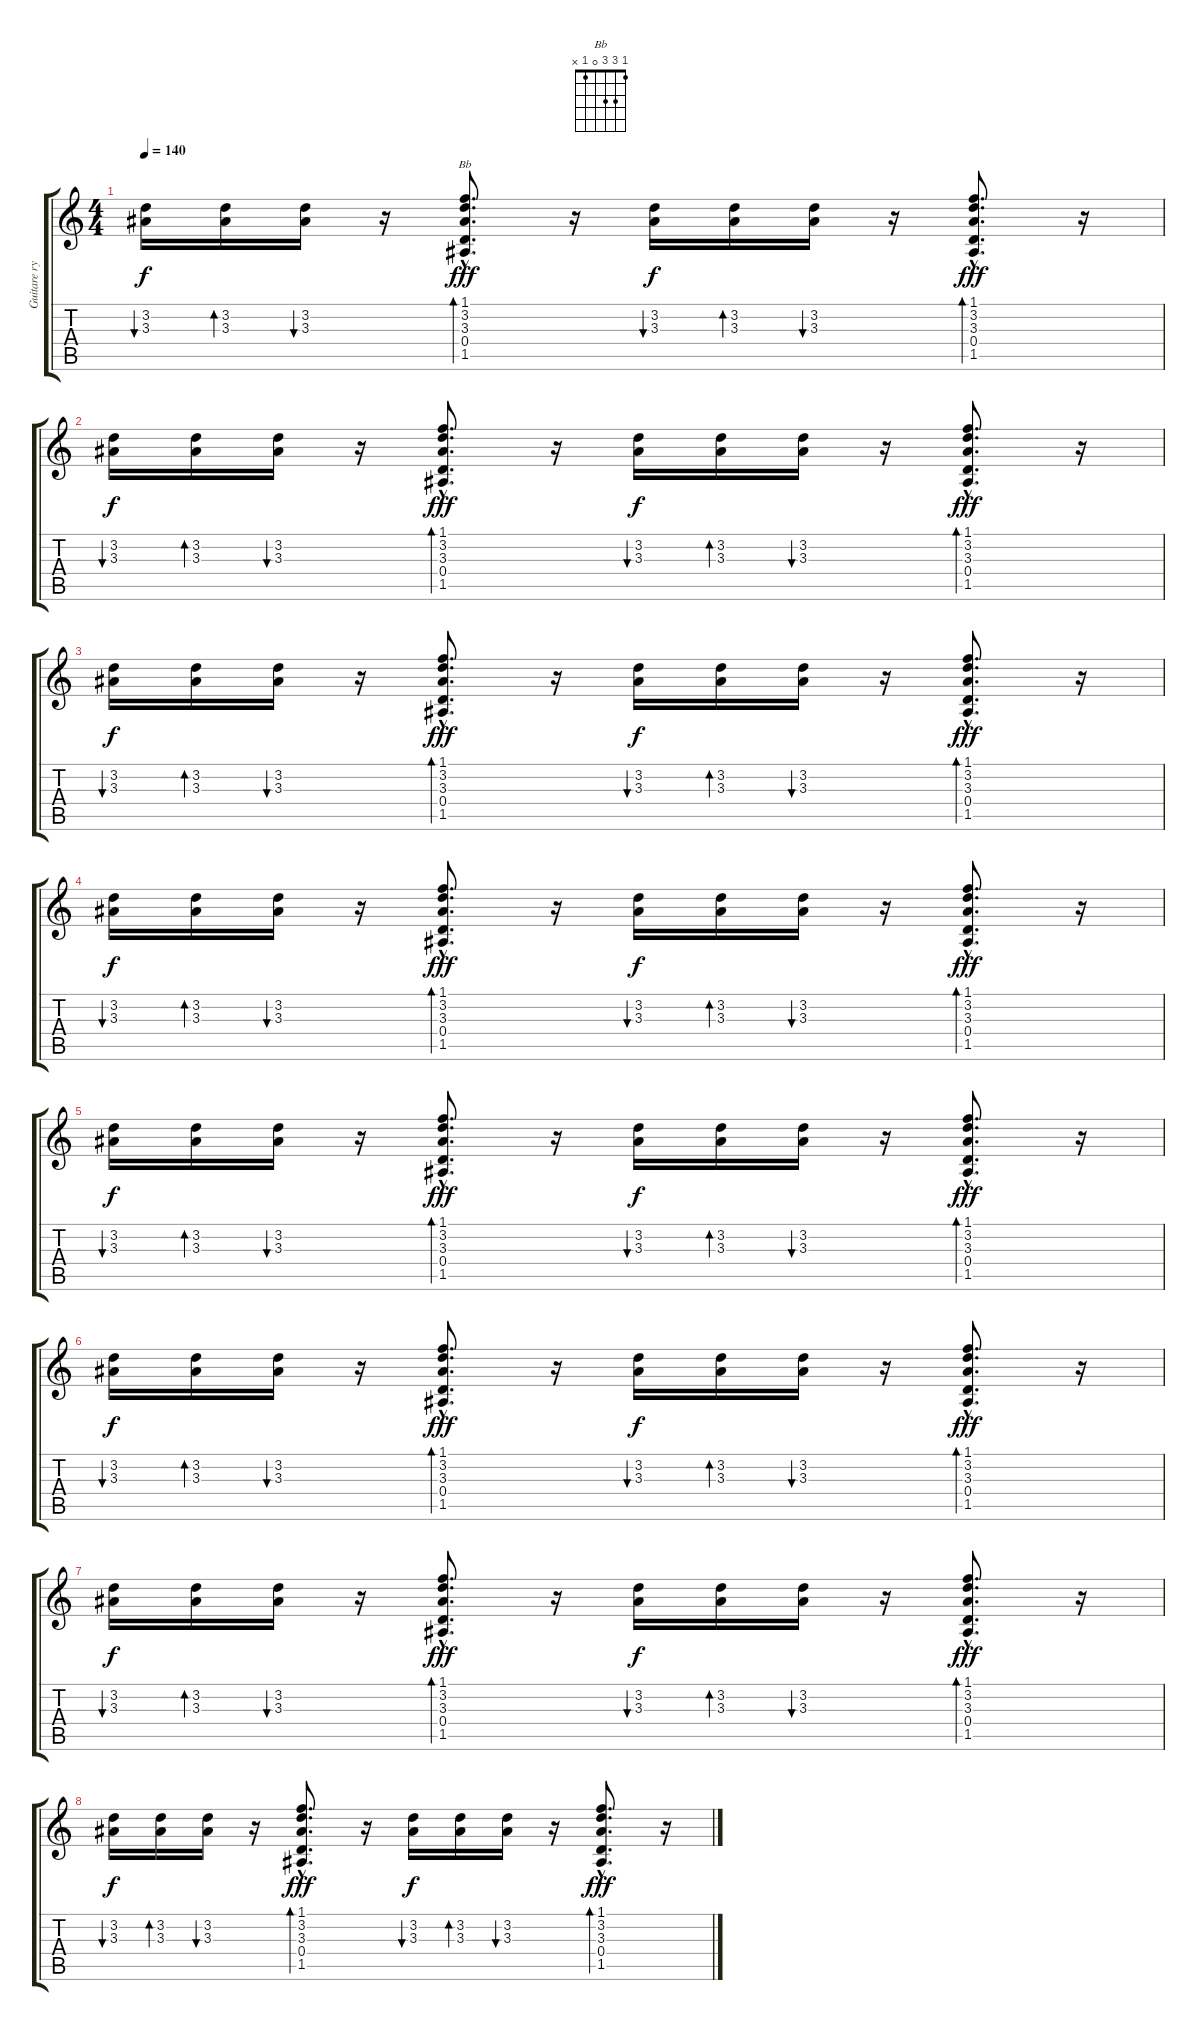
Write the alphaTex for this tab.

\track ("Guitare rythmique" "Guitare ry") {instrument acousticguitarsteel}
\staff {score tabs}
\tuning (E4 B3 G3 D3 A2 E2) {hide}
\chord ("Bb" 1 3 3 0 1 x)
\ts (4 4)
\tempo 140
\clef g2
\ks c
(3.2 3.3).16{bu 240 dy f} (3.2 3.3).16{bd 480} (3.2 3.3).16{bu 480} r.16 (1.1{hac} 3.2{hac} 3.3{hac} 0.4{hac} 1.5{hac}).8{d bd 120 ch "Bb" dy fff} r.16 (3.2 3.3).16{bu 480 dy f} (3.2 3.3).16{bd 480} (3.2 3.3).16{bu 480} r.16 (1.1{hac} 3.2{hac} 3.3{hac} 0.4{hac} 1.5{hac}).8{d bd 120 dy fff} r.16 |
(3.2 3.3).16{bu 240 dy f} (3.2 3.3).16{bd 480} (3.2 3.3).16{bu 480} r.16 (1.1{hac} 3.2{hac} 3.3{hac} 0.4{hac} 1.5{hac}).8{d bd 120 dy fff} r.16 (3.2 3.3).16{bu 480 dy f} (3.2 3.3).16{bd 480} (3.2 3.3).16{bu 480} r.16 (1.1{hac} 3.2{hac} 3.3{hac} 0.4{hac} 1.5{hac}).8{d bd 120 dy fff} r.16 |
(3.2 3.3).16{bu 240 dy f} (3.2 3.3).16{bd 480} (3.2 3.3).16{bu 480} r.16 (1.1{hac} 3.2{hac} 3.3{hac} 0.4{hac} 1.5{hac}).8{d bd 120 dy fff} r.16 (3.2 3.3).16{bu 480 dy f} (3.2 3.3).16{bd 480} (3.2 3.3).16{bu 480} r.16 (1.1{hac} 3.2{hac} 3.3{hac} 0.4{hac} 1.5{hac}).8{d bd 120 dy fff} r.16 |
(3.2 3.3).16{bu 240 dy f} (3.2 3.3).16{bd 480} (3.2 3.3).16{bu 480} r.16 (1.1{hac} 3.2{hac} 3.3{hac} 0.4{hac} 1.5{hac}).8{d bd 120 dy fff} r.16 (3.2 3.3).16{bu 480 dy f} (3.2 3.3).16{bd 480} (3.2 3.3).16{bu 480} r.16 (1.1{hac} 3.2{hac} 3.3{hac} 0.4{hac} 1.5{hac}).8{d bd 120 dy fff} r.16 |
(3.2 3.3).16{bu 240 dy f} (3.2 3.3).16{bd 480} (3.2 3.3).16{bu 480} r.16 (1.1{hac} 3.2{hac} 3.3{hac} 0.4{hac} 1.5{hac}).8{d bd 120 dy fff} r.16 (3.2 3.3).16{bu 480 dy f} (3.2 3.3).16{bd 480} (3.2 3.3).16{bu 480} r.16 (1.1{hac} 3.2{hac} 3.3{hac} 0.4{hac} 1.5{hac}).8{d bd 120 dy fff} r.16 |
(3.2 3.3).16{bu 240 dy f} (3.2 3.3).16{bd 480} (3.2 3.3).16{bu 480} r.16 (1.1{hac} 3.2{hac} 3.3{hac} 0.4{hac} 1.5{hac}).8{d bd 120 dy fff} r.16 (3.2 3.3).16{bu 480 dy f} (3.2 3.3).16{bd 480} (3.2 3.3).16{bu 480} r.16 (1.1{hac} 3.2{hac} 3.3{hac} 0.4{hac} 1.5{hac}).8{d bd 120 dy fff} r.16 |
(3.2 3.3).16{bu 240 dy f} (3.2 3.3).16{bd 480} (3.2 3.3).16{bu 480} r.16 (1.1{hac} 3.2{hac} 3.3{hac} 0.4{hac} 1.5{hac}).8{d bd 120 dy fff} r.16 (3.2 3.3).16{bu 480 dy f} (3.2 3.3).16{bd 480} (3.2 3.3).16{bu 480} r.16 (1.1{hac} 3.2{hac} 3.3{hac} 0.4{hac} 1.5{hac}).8{d bd 120 dy fff} r.16 |
(3.2 3.3).16{bu 240 dy f} (3.2 3.3).16{bd 480} (3.2 3.3).16{bu 480} r.16 (1.1{hac} 3.2{hac} 3.3{hac} 0.4{hac} 1.5{hac}).8{d bd 120 dy fff} r.16 (3.2 3.3).16{bu 480 dy f} (3.2 3.3).16{bd 480} (3.2 3.3).16{bu 480} r.16 (1.1{hac} 3.2{hac} 3.3{hac} 0.4{hac} 1.5{hac}).8{d bd 120 dy fff} r.16
